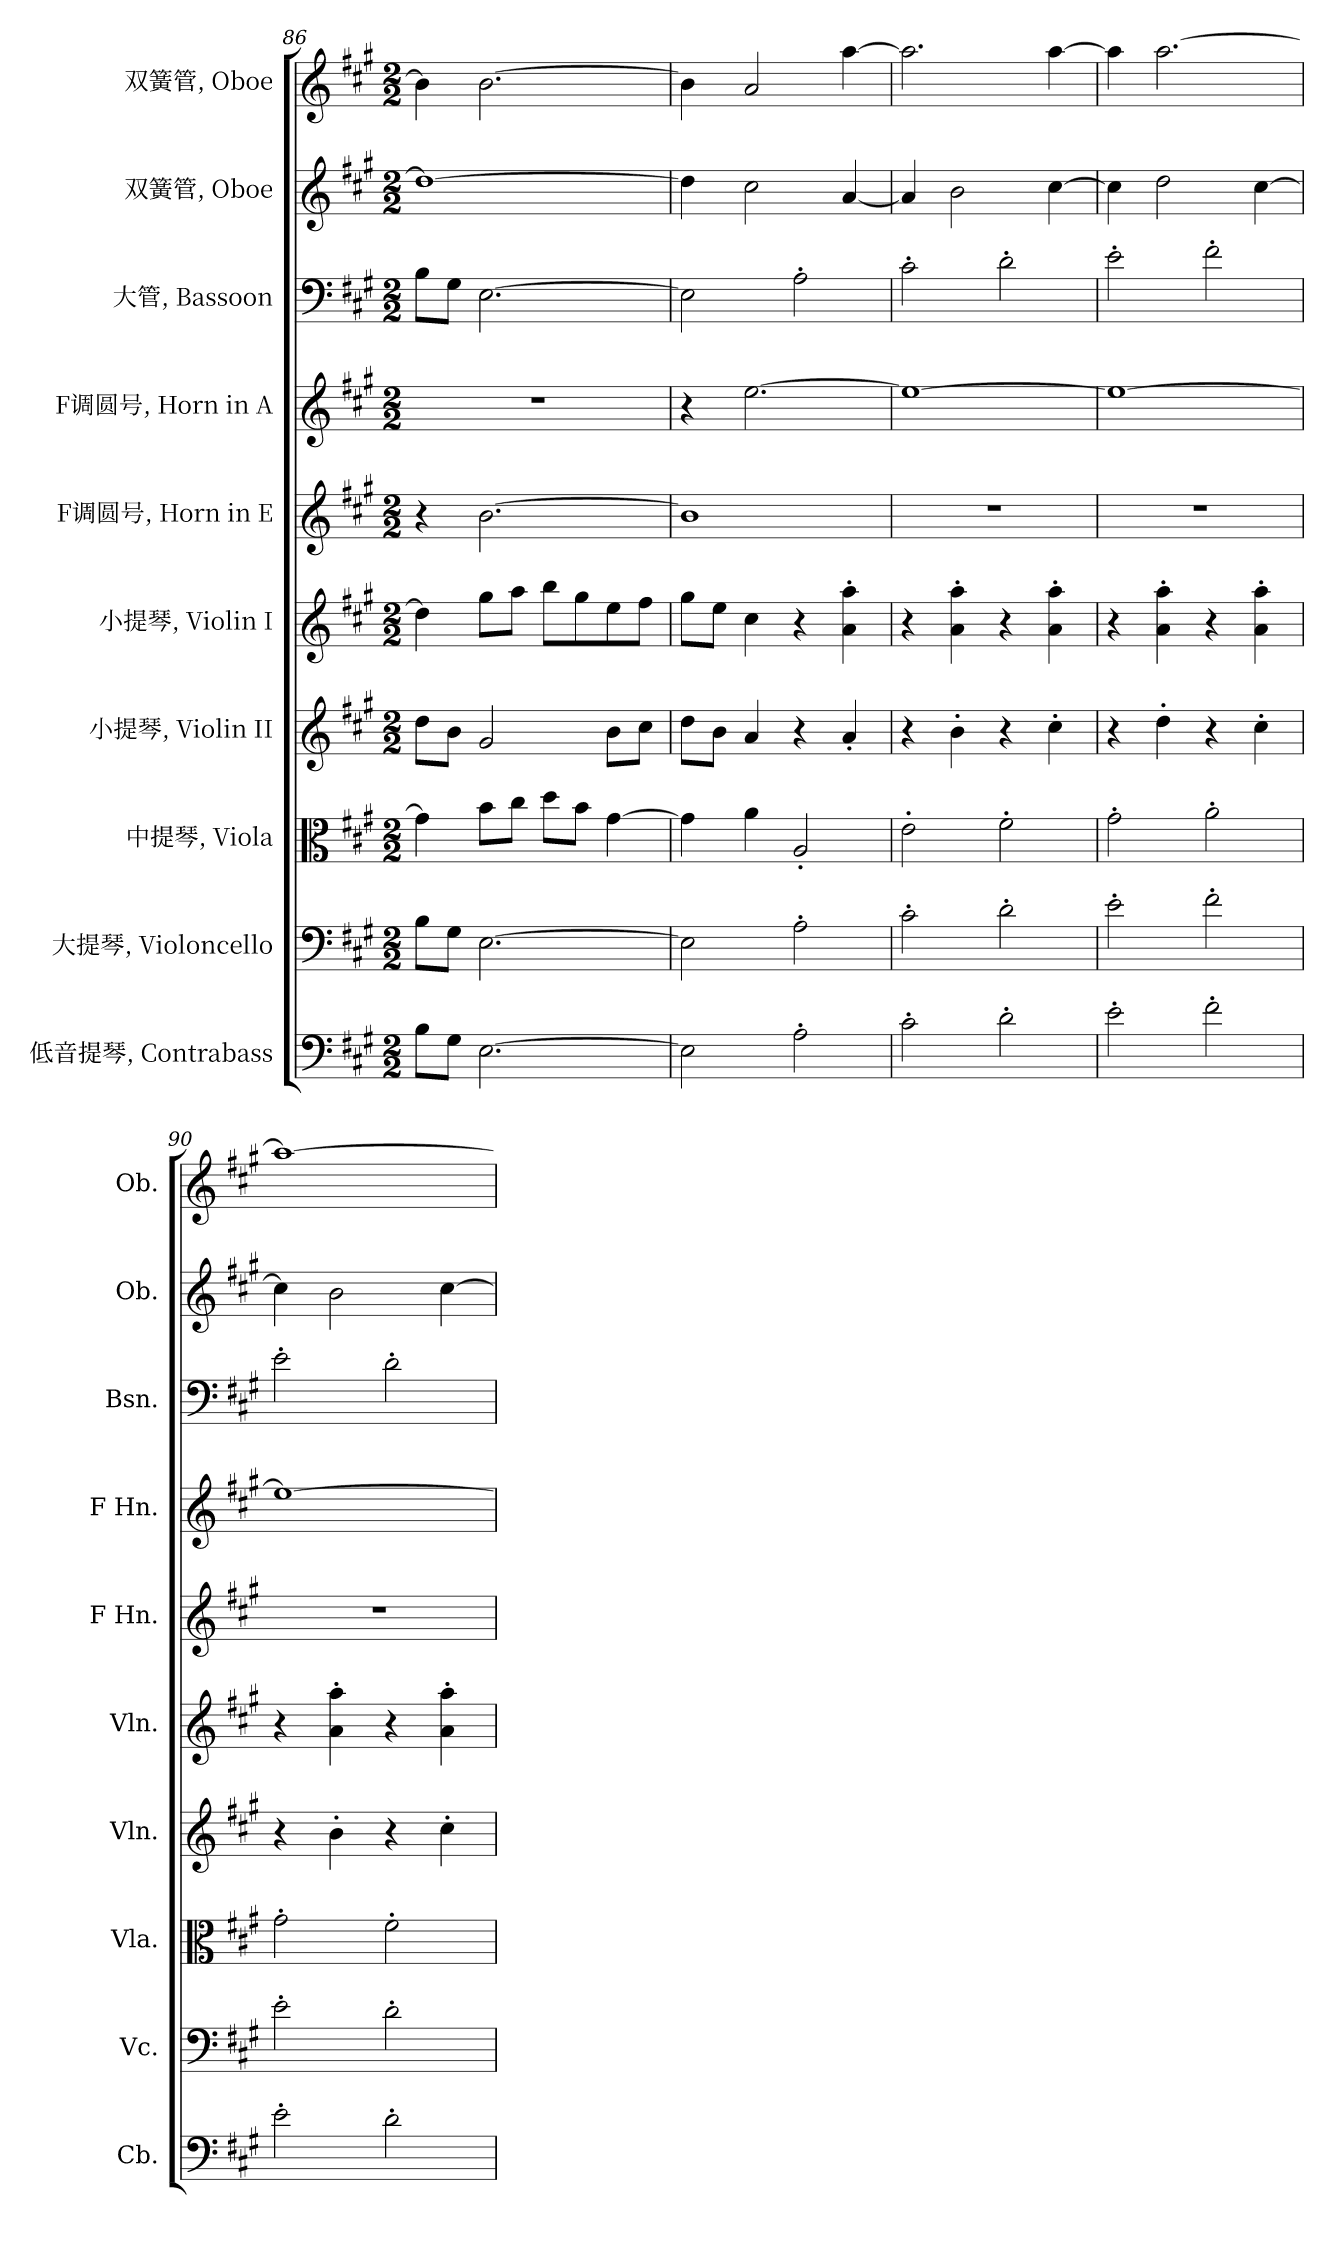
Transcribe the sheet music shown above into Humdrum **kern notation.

**kern	**kern	**kern	**kern	**kern	**kern	**kern	**kern	**kern	**kern
*part10	*part9	*part8	*part7	*part6	*part5	*part4	*part3	*part2	*part1
*staff10	*staff9	*staff8	*staff7	*staff6	*staff5	*staff4	*staff3	*staff2	*staff1
*I"低音提琴, Contrabass	*I"大提琴, Violoncello	*I"中提琴, Viola	*I"小提琴, Violin II	*I"小提琴, Violin I	*I"F调圆号, Horn in E	*I"F调圆号, Horn in A	*I"大管, Bassoon	*I"双簧管, Oboe	*I"双簧管, Oboe
*I'Cb.	*I'Vc.	*I'Vla.	*I'Vln.	*I'Vln.	*I'F Hn.	*I'F Hn.	*I'Bsn.	*I'Ob.	*I'Ob.
!!LO:PB:g=z
*clefF4	*clefF4	*clefC3	*clefG2	*clefG2	*clefG2	*clefG2	*clefF4	*clefG2	*clefG2
*ITrd7c12	*	*	*	*	*ITrd4c7	*ITrd4c7	*	*	*
*k[f#c#g#]	*k[f#c#g#]	*k[f#c#g#]	*k[f#c#g#]	*k[f#c#g#]	*k[f#c#]	*k[f#c#]	*k[f#c#g#]	*k[f#c#g#]	*k[f#c#g#]
*M2/2	*M2/2	*M2/2	*M2/2	*M2/2	*M2/2	*M2/2	*M2/2	*M2/2	*M2/2
=86	=86	=86	=86	=86	=86	=86	=86	=86	=86
8BB\L	8B\L	4g#\]	8dd\L	4dd\]	4r	1r	8B\L	1dd_	4b\]
8GG#\J	8G#\J	.	8b\J	.	.	.	8G#\J	.	.
[2.EE\	[2.E\	8b\L	2g#/	8gg#\L	[2.e\	.	[2.E\	.	[2.b\
.	.	8cc#\J	.	8aa\J	.	.	.	.	.
.	.	8dd\L	.	8bb\L	.	.	.	.	.
.	.	8b\J	.	8gg#\	.	.	.	.	.
.	.	[4g#\	8b\L	8ee\	.	.	.	.	.
.	.	.	8cc#\J	8ff#\J	.	.	.	.	.
=87	=87	=87	=87	=87	=87	=87	=87	=87	=87
2EE\]	2E\]	4g#\]	8dd\L	8gg#\L	1e]	4r	2E\]	4dd\]	4b\]
.	.	.	8b\J	8ee\J	.	.	.	.	.
.	.	4a\	4a/	4cc#\	.	[2.a\	.	2cc#\	2a/
2AA'\	2A'\	2A'/	4r	4r	.	.	2A'\	.	.
.	.	.	4a'/	4a\' 4aa\'	.	.	.	[4a/	[4aa\
=88	=88	=88	=88	=88	=88	=88	=88	=88	=88
2C#'\	2c#'\	2e'\	4r	4r	1r	1a_	2c#'\	4a/]	2.aa\]
.	.	.	4b'\	4a\' 4aa\'	.	.	.	2b\	.
2D'\	2d'\	2f#'\	4r	4r	.	.	2d'\	.	.
.	.	.	4cc#'\	4a\' 4aa\'	.	.	.	[4cc#\	[4aa\
=89	=89	=89	=89	=89	=89	=89	=89	=89	=89
2E'\	2e'\	2g#'\	4r	4r	1r	1a_	2e'\	4cc#\]	4aa\]
.	.	.	4dd'\	4a\' 4aa\'	.	.	.	2dd\	[2.aa\
2F#'\	2f#'\	2a'\	4r	4r	.	.	2f#'\	.	.
.	.	.	4cc#'\	4a\' 4aa\'	.	.	.	[4cc#\	.
=90	=90	=90	=90	=90	=90	=90	=90	=90	=90
2E'\	2e'\	2g#'\	4r	4r	1r	1a_	2e'\	4cc#\]	1aa_
.	.	.	4b'\	4a\' 4aa\'	.	.	.	2b\	.
2D'\	2d'\	2f#'\	4r	4r	.	.	2d'\	.	.
.	.	.	4cc#'\	4a\' 4aa\'	.	.	.	[4cc#\	.
=	=	=	=	=	=	=	=	=	=
*-	*-	*-	*-	*-	*-	*-	*-	*-	*-
